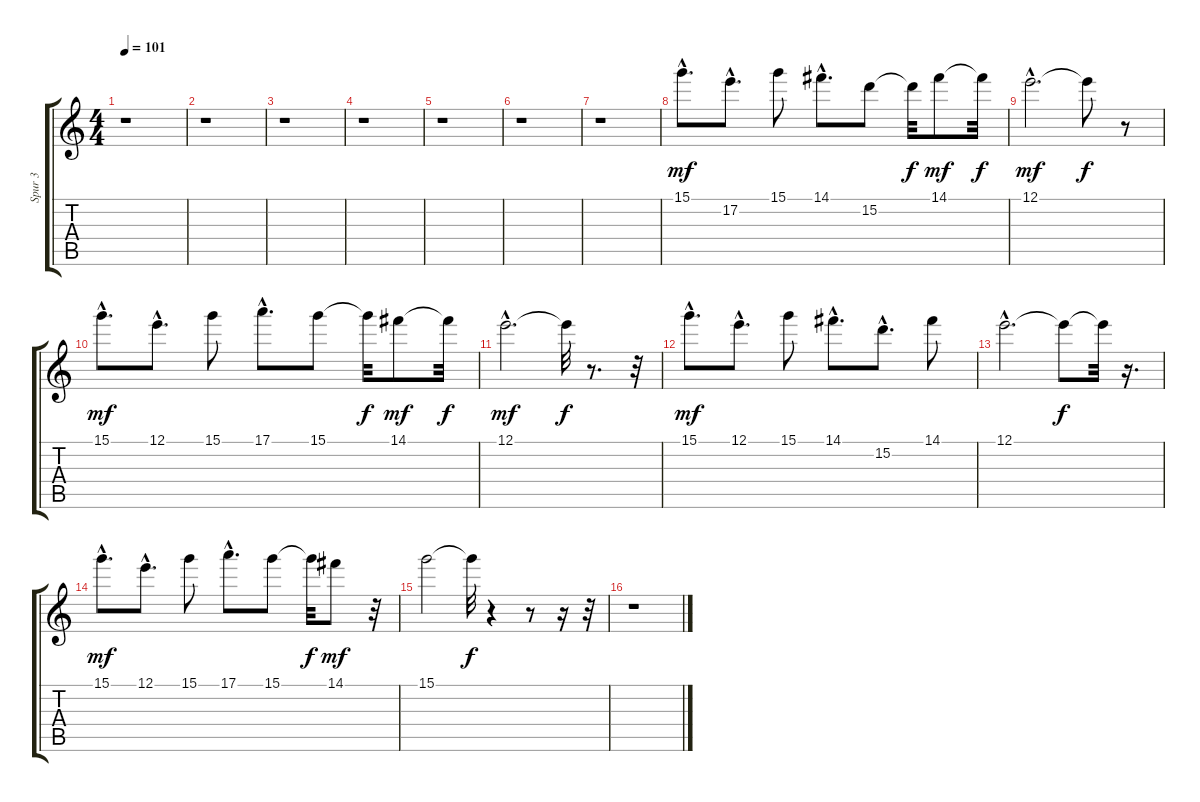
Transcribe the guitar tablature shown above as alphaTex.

\track ("Spur 3" "Spur 3") {instrument acousticguitarsteel}
\staff {score tabs}
\tuning (E4 B3 G3 D3 A2 E2) {hide}
\ts (4 4)
\tempo 101
\clef g2
\ks c
r.1{dy mf} |
r.1 |
r.1 |
r.1 |
r.1 |
r.1 |
r.1 |
15.1{hac}.8{d} 17.2{hac}.8{d} 15.1.8 14.1{hac}.8{d} 15.2.8 15.2{t}.32{dy f} 14.1.8{dy mf} 14.1{t}.32{dy f} |
12.1{hac}.2{d dy mf} 12.1{t}.8{dy f} r.8 |
15.1{hac}.8{d dy mf} 12.1{hac}.8{d} 15.1.8 17.1{hac}.8{d} 15.1.8 15.1{t}.32{dy f} 14.1.8{dy mf} 14.1{t}.32{dy f} |
12.1{hac}.2{d dy mf} 12.1{t}.32{dy f} r.8{d} r.32 |
15.1{hac}.8{d dy mf} 12.1{hac}.8{d} 15.1.8 14.1{hac}.8{d} 15.2{hac}.8{d} 14.1.8 |
12.1{hac}.2{d} 12.1{t}.8{dy f} 12.1{t}.32 r.16{d} |
15.1{hac}.8{d dy mf} 12.1{hac}.8{d} 15.1.8 17.1{hac}.8{d} 15.1.8 15.1{t}.32{dy f} 14.1.8{dy mf} r.32 |
15.1.2 15.1{t}.32{dy f} r.4 r.8 r.16 r.32 |
r.1
